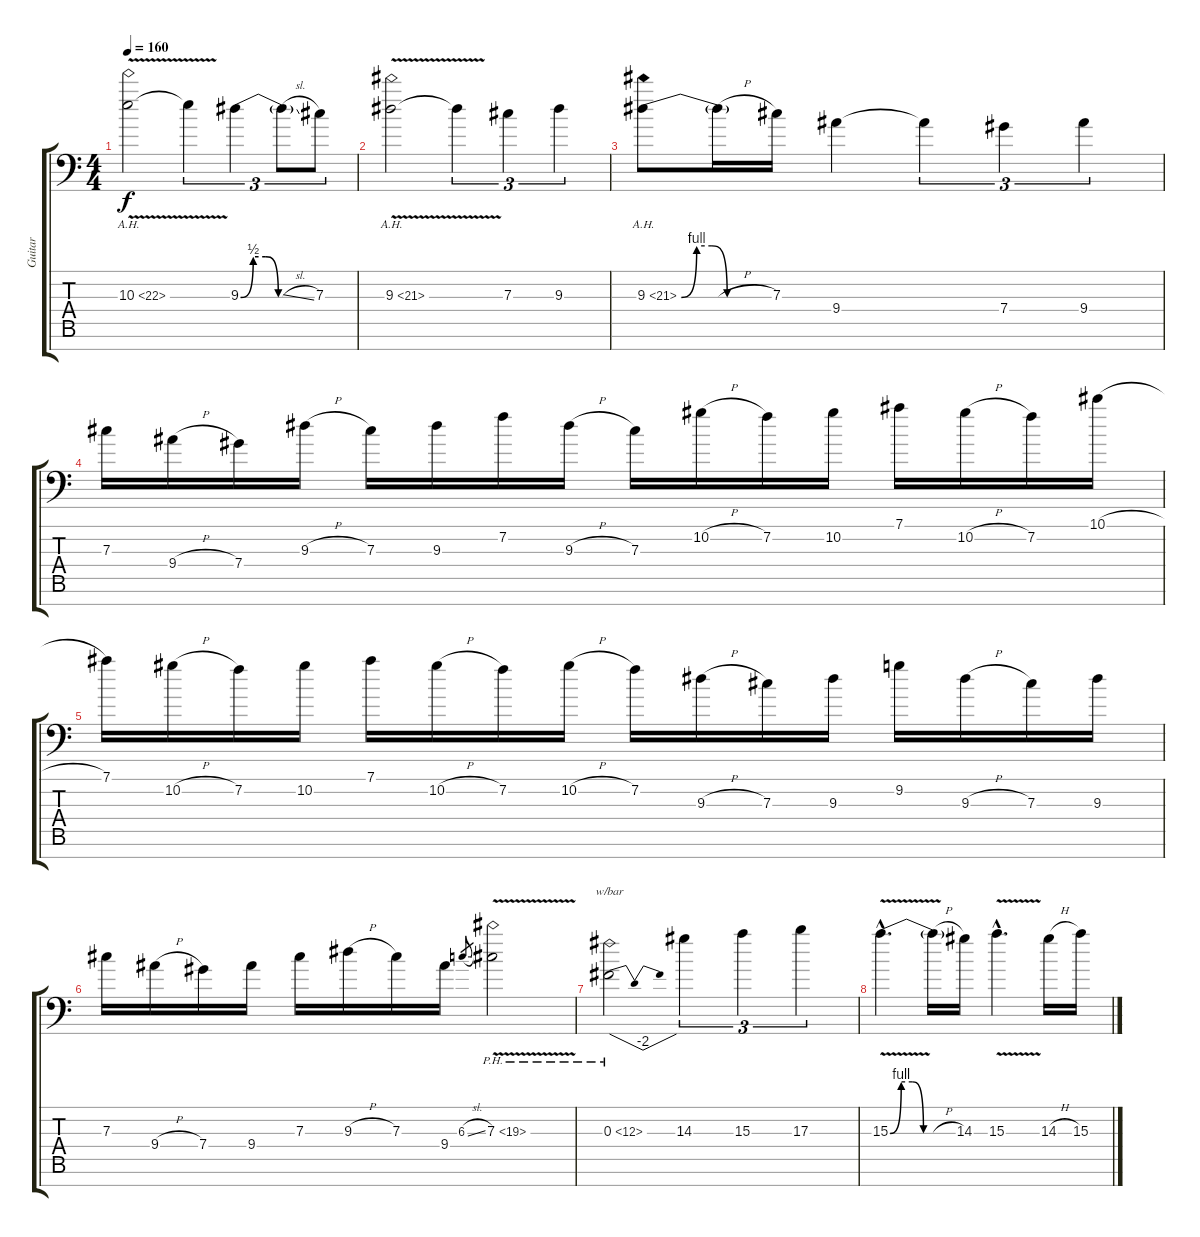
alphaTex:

\track ("Guitar" "Guitar") {instrument distortionguitar}
\staff {score tabs}
\tuning (Eb4 Bb3 Gb3 Db3 Ab2 Eb2 Bb1) {hide}
\ts (4 4)
\tempo 160
\clef f4
\ks c
10.3{ah 12 v}.2{dy f} 10.3{t}.4{tu (3 2)} 9.3{be (custom 0 0 10 2 20 2 30 0 60 0)}.4{tu (3 2)} 9.3{sl t}.8{tu (3 2)} 7.3.8{tu (3 2)} |
9.3{ah 12 v}.2 9.3{t}.4{tu (3 2)} 7.3.4{tu (3 2)} 9.3.4{tu (3 2)} |
9.3{be (custom 0 0 10 4 20 4 30 0 60 0) ah 12}.8 9.3{h t}.16 7.3.16 9.4.4 9.4{t}.4{tu (3 2)} 7.4.4{tu (3 2)} 9.4.4{tu (3 2)} |
7.3.16 9.4{h}.16 7.4.16 9.3{h}.16 7.3.16 9.3.16 7.2.16 9.3{h}.16 7.3.16 10.2{h}.16 7.2.16 10.2.16 7.1.16 10.2{h}.16 7.2.16 10.1{h}.16 |
7.1.16 10.2{h}.16 7.2.16 10.2.16 7.1.16 10.2{h}.16 7.2.16 10.2{h}.16 7.2.16 9.3{h}.16 7.3.16 9.3.16 9.2.16 9.3{h}.16 7.3.16 9.3.16 |
7.3.16 9.4{h}.16 7.4.16 9.4.16 7.3.16 9.3{h}.16 7.3.16 9.4.16 6.3{sl}.8{gr} 7.3{ph 12 v}.2 |
0.3{ph 12}.2{tbe (dip default 0 0 45 -8 60 0)} 14.3.4{tu (3 2)} 15.3.4{tu (3 2)} 17.3.4{tu (3 2)} |
15.3{be (custom 0 0 10 4 20 4 30 0 60 0) v hac}.4{d} 15.3{h t}.16 14.3.16 15.3{v hac}.4{d} 14.3{h}.16 15.3.16
